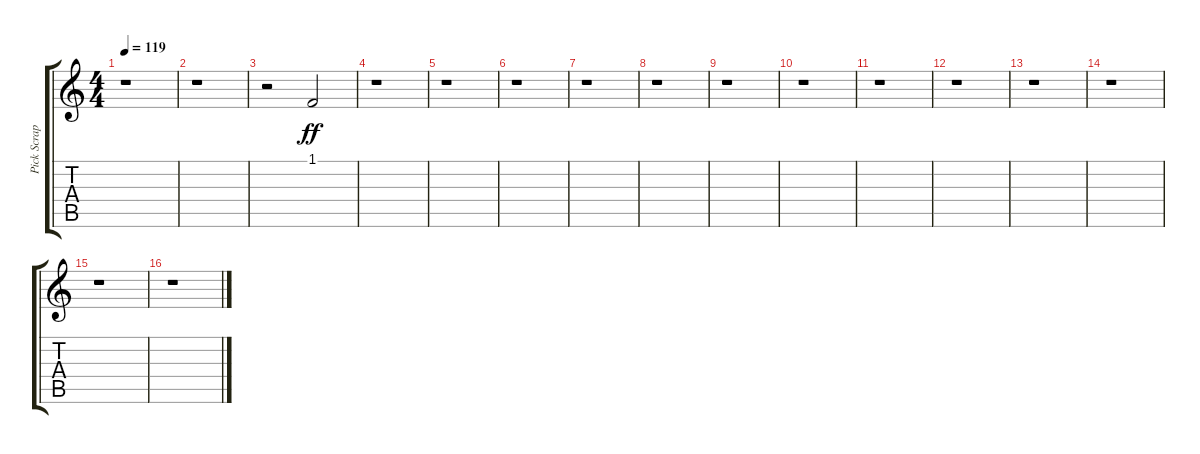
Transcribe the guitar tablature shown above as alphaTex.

\track ("Pick Scrape                     " "Pick Scrap") {instrument lead1square}
\staff {score tabs}
\tuning (E4 B3 G3 D3 A2 E2) {hide}
\ts (4 4)
\tempo 119
\clef g2
\ks c
r.1{dy ff} |
r.1 |
r.2 1.1.2{balance 6} |
r.1 |
r.1 |
r.1 |
r.1 |
r.1 |
r.1 |
r.1 |
r.1 |
r.1 |
r.1 |
r.1 |
r.1 |
r.1
